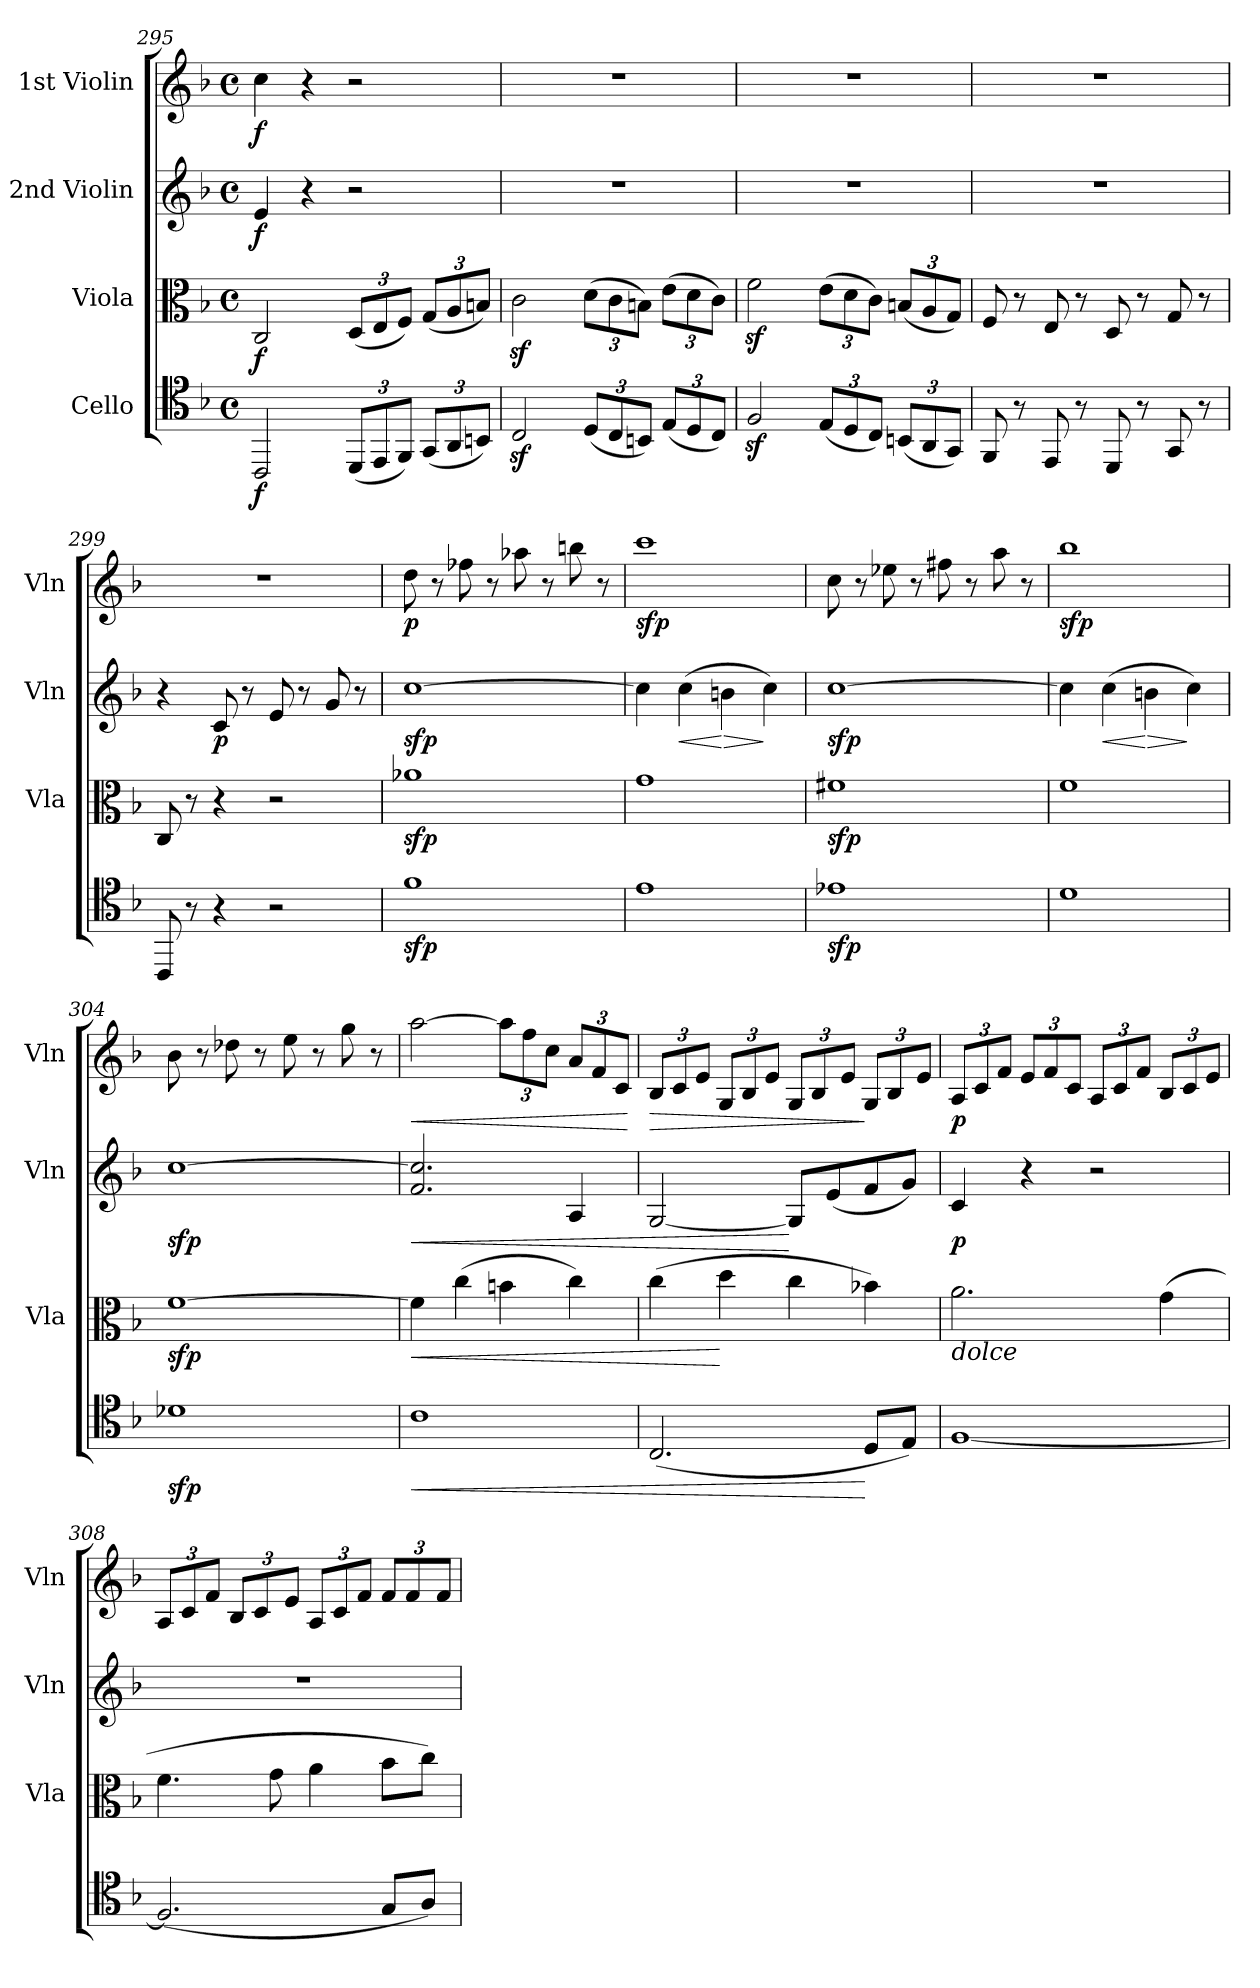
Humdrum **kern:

**kern	**dynam	**kern	**dynam	**kern	**dynam	**kern	**dynam
*part4	*part4	*part3	*part3	*part2	*part2	*part1	*part1
*staff4	*staff4	*staff3	*staff3	*staff2	*staff2	*staff1	*staff1
*I"Cello	*	*I"Viola	*	*I"2nd Violin	*	*I"1st Violin	*
*	*	*I'Vla	*	*I'Vln	*	*I'Vln	*
*clefC4	*	*clefC3	*	*clefG2	*	*clefG2	*
*k[b-]	*	*k[b-]	*	*k[b-]	*	*k[b-]	*
*M4/4	*	*M4/4	*	*M4/4	*	*M4/4	*
*met(c)	*	*met(c)	*	*met(c)	*	*met(c)	*
=295	=295	=295	=295	=295	=295	=295	=295
2CC	f	2C	f	4e	f	4cc	f
.	.	.	.	4r	.	4r	.
(12DDL	.	(12DL	.	2r	.	2r	.
12EE	.	12E	.	.	.	.	.
12FFJ)	.	12FJ)	.	.	.	.	.
(12GGL	.	(12GL	.	.	.	.	.
12AA	.	12A	.	.	.	.	.
12BBnJ)	.	12BnJ)	.	.	.	.	.
=296	=296	=296	=296	=296	=296	=296	=296
2Cz	.	2cz	.	1r	.	1r	.
(12DL	.	(12dL	.	.	.	.	.
12C	.	12c	.	.	.	.	.
12BBnJ)	.	12BnJ)	.	.	.	.	.
(12EL	.	(12eL	.	.	.	.	.
12D	.	12d	.	.	.	.	.
12CJ)	.	12cJ)	.	.	.	.	.
=297	=297	=297	=297	=297	=297	=297	=297
2Fz	.	2fz	.	1r	.	1r	.
(12EL	.	(12eL	.	.	.	.	.
12D	.	12d	.	.	.	.	.
12CJ)	.	12cJ)	.	.	.	.	.
(12BBnL	.	(12BnL	.	.	.	.	.
12AA	.	12A	.	.	.	.	.
12GGJ)	.	12GJ)	.	.	.	.	.
=298	=298	=298	=298	=298	=298	=298	=298
8FF	.	8F	.	1r	.	1r	.
8r	.	8r	.	.	.	.	.
8EE	.	8E	.	.	.	.	.
8r	.	8r	.	.	.	.	.
8DD	.	8D	.	.	.	.	.
8r	.	8r	.	.	.	.	.
8GG	.	8G	.	.	.	.	.
8r	.	8r	.	.	.	.	.
=299	=299	=299	=299	=299	=299	=299	=299
8CC	.	8C	.	4r	.	1r	.
8r	.	8r	.	.	.	.	.
4r	.	4r	.	8c	p	.	.
.	.	.	.	8r	.	.	.
2r	.	2r	.	8e	.	.	.
.	.	.	.	8r	.	.	.
.	.	.	.	8g	.	.	.
.	.	.	.	8r	.	.	.
=300	=300	=300	=300	=300	=300	=300	=300
1f	sfp	1a-X	sfp	[1cc	sfp	8dd	p
.	.	.	.	.	.	8r	.
.	.	.	.	.	.	8ff-X	.
.	.	.	.	.	.	8r	.
.	.	.	.	.	.	8aa-X	.
.	.	.	.	.	.	8r	.
.	.	.	.	.	.	8bbn	.
.	.	.	.	.	.	8r	.
=301	=301	=301	=301	=301	=301	=301	=301
1e	.	1g	.	4cc]	.	1ccc	sfp
!	!	!	!	!	!LO:HP:b	!	!
.	.	.	.	(4cc	<	.	.
!	!	!	!	!	!LO:HP:n=1:b	!	!
.	.	.	.	4bn	[ >	.	.
.	.	.	.	4cc)	]	.	.
=302	=302	=302	=302	=302	=302	=302	=302
1e-X	sfp	1f#X	sfp	[1cc	sfp	8cc	.
.	.	.	.	.	.	8r	.
.	.	.	.	.	.	8ee-X	.
.	.	.	.	.	.	8r	.
.	.	.	.	.	.	8ff#X	.
.	.	.	.	.	.	8r	.
.	.	.	.	.	.	8aa	.
.	.	.	.	.	.	8r	.
=303	=303	=303	=303	=303	=303	=303	=303
1d	.	1f	.	4cc]	.	1bb-	sfp
!	!	!	!	!	!LO:HP:b	!	!
.	.	.	.	(4cc	<	.	.
!	!	!	!	!	!LO:HP:n=1:b	!	!
.	.	.	.	4bn	[ >	.	.
.	.	.	.	4cc)	]	.	.
=304	=304	=304	=304	=304	=304	=304	=304
1d-X	sfp	[1f	sfp	[1cc	sfp	8b-	.
.	.	.	.	.	.	8r	.
.	.	.	.	.	.	8dd-X	.
.	.	.	.	.	.	8r	.
.	.	.	.	.	.	8ee	.
.	.	.	.	.	.	8r	.
.	.	.	.	.	.	8gg	.
.	.	.	.	.	.	8r	.
=305	=305	=305	=305	=305	=305	=305	=305
!	!LO:HP:b	!	!LO:HP:b	!	!LO:HP:b	!	!LO:HP:b
1c	<	4f]	<	2.f 2.cc]	<	[2aa	<
.	.	(4cc	.	.	.	.	.
.	.	4bn	.	.	.	12aaL]	.
.	.	.	.	.	.	12ff	.
.	.	.	.	.	.	12ccJ	.
.	.	4cc)	.	4A	.	12aL	.
.	.	.	.	.	.	12f	.
.	.	.	.	.	.	12cJ	.
.	.	.	.	.	.	.	[
=306	=306	=306	=306	=306	=306	=306	=306
!	!	!	!	!	!	!	!LO:HP:b
(2.C	.	(4cc	.	[2G	.	12B-L	>
.	.	.	.	.	.	12c	.
.	.	.	.	.	.	12eJ	.
.	.	4dd	[	.	.	12GL	.
.	.	.	.	.	.	12B-	.
.	.	.	.	.	.	12eJ	.
.	.	4cc	.	8GL]	[	12GL	.
.	.	.	.	.	.	12B-	.
.	.	.	.	(8e	.	.	.
.	.	.	.	.	.	12eJ	.
8DL	[	4b-X)	.	8f	.	12GL	]
.	.	.	.	.	.	12B-	.
8EJ)	.	.	.	8gJ)	.	.	.
.	.	.	.	.	.	12eJ	.
=307	=307	=307	=307	=307	=307	=307	=307
!	!	!LO:TX:b:i:t=dolce	!	!	!	!	!
[1F	.	2.a	.	4c	p	12AL	p
.	.	.	.	.	.	12c	.
.	.	.	.	.	.	12fJ	.
.	.	.	.	4r	.	12eL	.
.	.	.	.	.	.	12f	.
.	.	.	.	.	.	12cJ	.
.	.	.	.	2r	.	12AL	.
.	.	.	.	.	.	12c	.
.	.	.	.	.	.	12fJ	.
.	.	(4g	.	.	.	12B-L	.
.	.	.	.	.	.	12c	.
.	.	.	.	.	.	12eJ	.
=308	=308	=308	=308	=308	=308	=308	=308
(2.F]	.	4.f	.	1r	.	12AL	.
.	.	.	.	.	.	12c	.
.	.	.	.	.	.	12fJ	.
.	.	.	.	.	.	12B-L	.
.	.	.	.	.	.	12c	.
.	.	8g	.	.	.	.	.
.	.	.	.	.	.	12eJ	.
.	.	4a	.	.	.	12AL	.
.	.	.	.	.	.	12c	.
.	.	.	.	.	.	12fJ	.
8GL	.	8b-L	.	.	.	12fL	.
.	.	.	.	.	.	12f	.
8AJ)	.	8ccJ)	.	.	.	.	.
.	.	.	.	.	.	12fJ	.
=	=	=	=	=	=	=	=
*-	*-	*-	*-	*-	*-	*-	*-
